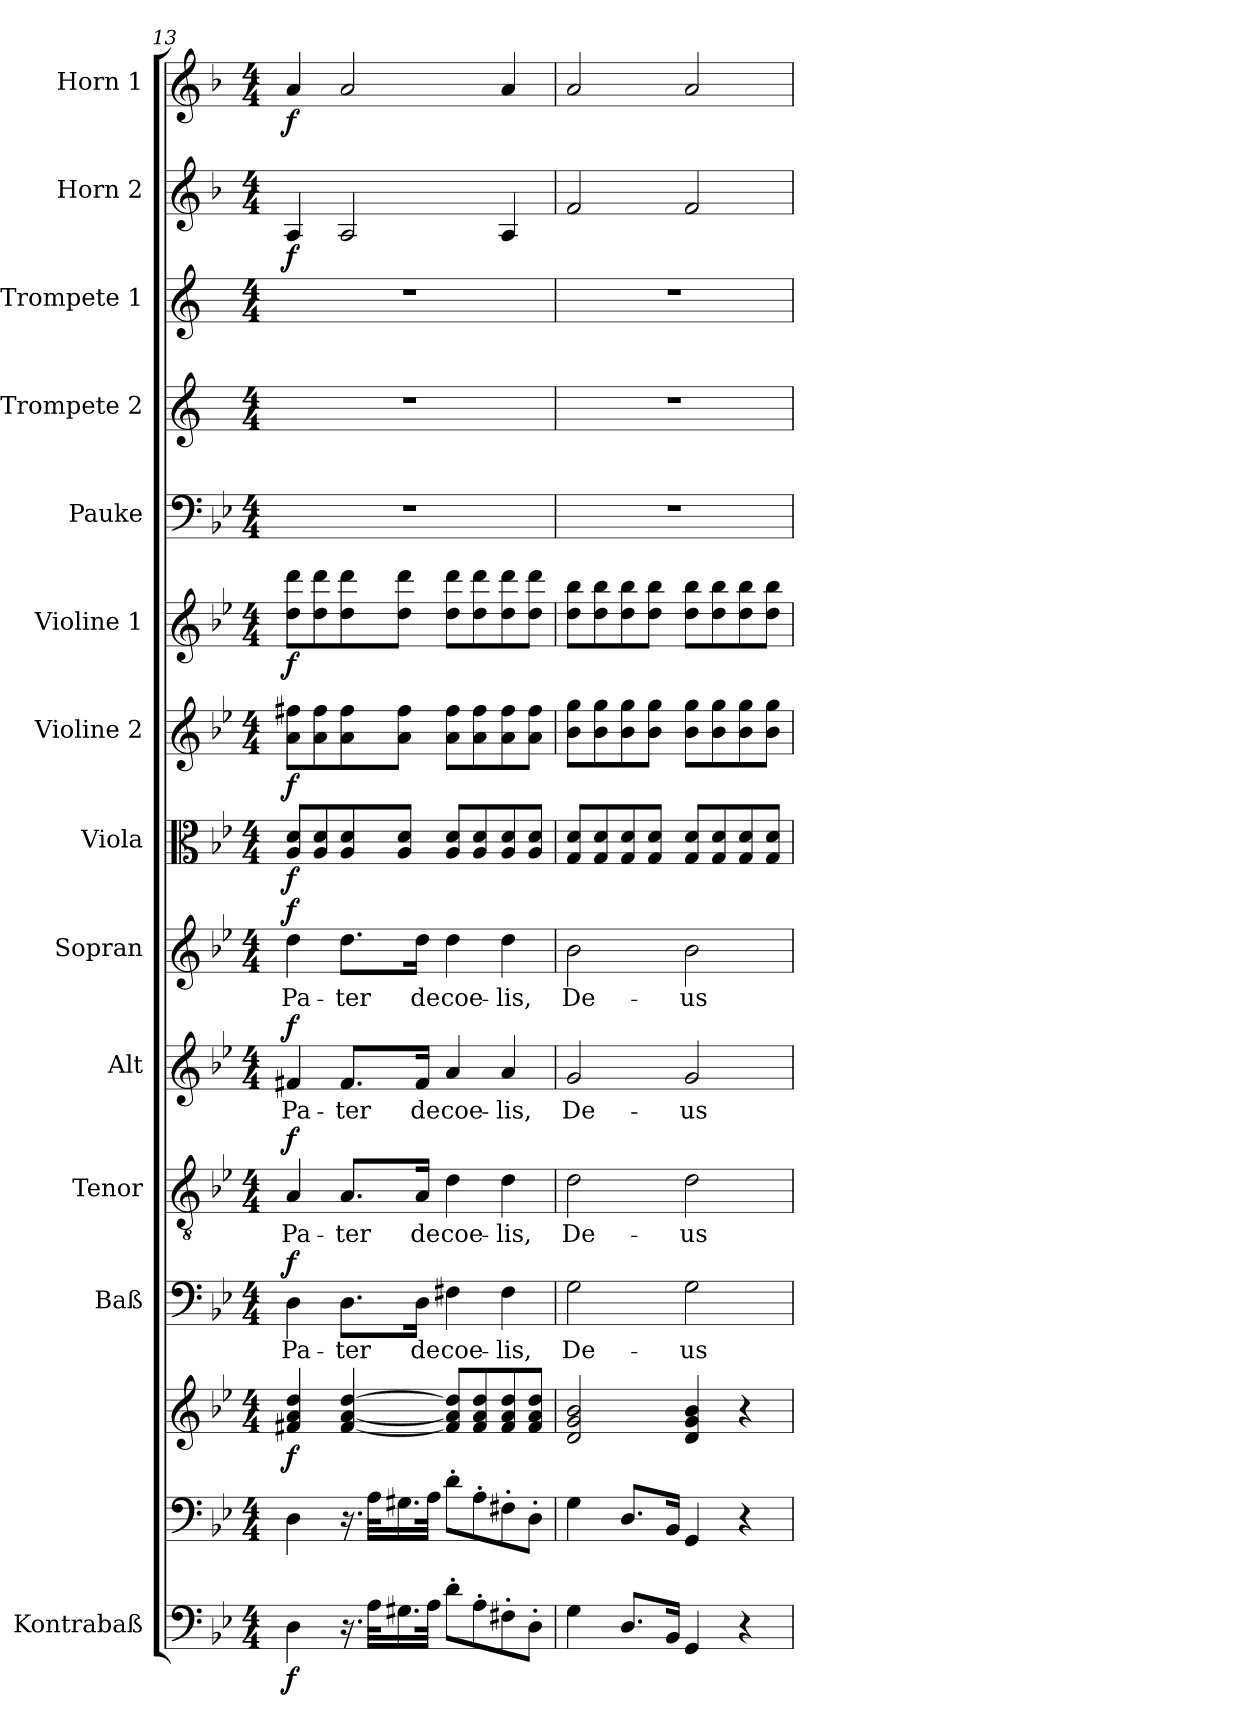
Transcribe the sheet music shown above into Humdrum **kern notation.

**kern	**dynam	**kern	**kern	**dynam	**kern	**text	**dynam	**kern	**text	**dynam	**kern	**text	**dynam	**kern	**text	**dynam	**kern	**dynam	**kern	**dynam	**kern	**dynam	**kern	**kern	**kern	**kern	**dynam	**kern	**dynam
*part14	*part14	*part13	*part13	*part13	*part12	*part12	*part12	*part11	*part11	*part11	*part10	*part10	*part10	*part9	*part9	*part9	*part8	*part8	*part7	*part7	*part6	*part6	*part5	*part4	*part3	*part2	*part2	*part1	*part1
*staff15	*staff15	*staff14	*staff13	*staff13/14	*staff12	*staff12	*staff12	*staff11	*staff11	*staff11	*staff10	*staff10	*staff10	*staff9	*staff9	*staff9	*staff8	*staff8	*staff7	*staff7	*staff6	*staff6	*staff5	*staff4	*staff3	*staff2	*staff2	*staff1	*staff1
*I"Kontrabaß	*	*	*	*	*I"Baß	*	*	*I"Tenor	*	*	*I"Alt	*	*	*I"Sopran	*	*	*I"Viola	*	*I"Violine 2	*	*I"Violine 1	*	*I"Pauke	*I"Trompete 2	*I"Trompete 1	*I"Horn 2	*	*I"Horn 1	*
*I'Kb.	*	*	*	*	*	*	*	*	*	*	*	*	*	*	*	*	*I'Vla.	*	*I'Vl. 2	*	*I'Vl. 1	*	*	*I'Tr. 2	*I'Tr. 1	*I'Hr. 2	*	*I'Hr. 1	*
*clefF4	*	*clefF4	*clefG2	*	*clefF4	*	*	*clefGv2	*	*	*clefG2	*	*	*clefG2	*	*	*clefC3	*	*clefG2	*	*clefG2	*	*clefF4	*clefG2	*clefG2	*clefG2	*	*clefG2	*
*ITrd7c12	*	*	*	*	*	*	*	*	*	*	*	*	*	*	*	*	*	*	*	*	*	*	*	*ITrd1c2	*ITrd1c2	*ITrd4c7	*	*ITrd4c7	*
*k[b-e-]	*	*k[b-e-]	*k[b-e-]	*	*k[b-e-]	*	*	*k[b-e-]	*	*	*k[b-e-]	*	*	*k[b-e-]	*	*	*k[b-e-]	*	*k[b-e-]	*	*k[b-e-]	*	*k[b-e-]	*k[b-e-]	*k[b-e-]	*k[b-e-]	*	*k[b-e-]	*
*B-:	*	*B-:	*B-:	*	*B-:	*	*	*B-:	*	*	*B-:	*	*	*B-:	*	*	*B-:	*	*B-:	*	*B-:	*	*B-:	*B-:	*B-:	*B-:	*	*B-:	*
*M4/4	*	*M4/4	*M4/4	*	*M4/4	*	*	*M4/4	*	*	*M4/4	*	*	*M4/4	*	*	*M4/4	*	*M4/4	*	*M4/4	*	*M4/4	*M4/4	*M4/4	*M4/4	*	*M4/4	*
=13	=13	=13	=13	=13	=13	=13	=13	=13	=13	=13	=13	=13	=13	=13	=13	=13	=13	=13	=13	=13	=13	=13	=13	=13	=13	=13	=13	=13	=13
!	!LO:DY:b	!	!	!LO:DY:b	!	!LO:LY:b	!LO:DY:a	!	!LO:LY:b	!LO:DY:a	!	!LO:LY:b	!LO:DY:a	!	!LO:LY:b	!LO:DY:a	!	!LO:DY:b	!	!LO:DY:b	!	!LO:DY:b	!	!	!	!	!LO:DY:b	!	!LO:DY:b
4DD\	f	4D\	4f#X/ 4a/ 4dd/	f	4D\	Pa-	f	4A/	Pa-	f	4f#X/	Pa-	f	4dd\	Pa-	f	8A/ 8d/L	f	8a\ 8ff#X\L	f	8dd\ 8ddd\L	f	1r	1r	1r	4D/	f	4d/	f
.	.	.	.	.	.	.	.	.	.	.	.	.	.	.	.	.	8A/ 8d/	.	8a\ 8ff#\	.	8dd\ 8ddd\	.	.	.	.	.	.	.	.
!	!	!	!	!	!	!LO:LY:b	!	!	!LO:LY:b	!	!	!LO:LY:b	!	!	!LO:LY:b	!	!	!	!	!	!	!	!	!	!	!	!	!	!
16.r	.	16.r	[4f#/ [4a/ [4dd/	.	8.D\L	-ter	.	8.A/L	-ter	.	8.f#/L	-ter	.	8.dd\L	-ter	.	8A/ 8d/	.	8a\ 8ff#\	.	8dd\ 8ddd\	.	.	.	.	2D/	.	2d/	.
32AA\KLL	.	32A\KLL	.	.	.	.	.	.	.	.	.	.	.	.	.	.	.	.	.	.	.	.	.	.	.	.	.	.	.
16.GG#X\	.	16.G#X\	.	.	.	.	.	.	.	.	.	.	.	.	.	.	8A/ 8d/J	.	8a\ 8ff#\J	.	8dd\ 8ddd\J	.	.	.	.	.	.	.	.
!	!	!	!	!	!	!LO:LY:b	!	!	!LO:LY:b	!	!	!LO:LY:b	!	!	!LO:LY:b	!	!	!	!	!	!	!	!	!	!	!	!	!	!
.	.	.	.	.	16D\Jk	de	.	16A/Jk	de	.	16f#/Jk	de	.	16dd\Jk	de	.	.	.	.	.	.	.	.	.	.	.	.	.	.
32AA\JJk	.	32A\JJk	.	.	.	.	.	.	.	.	.	.	.	.	.	.	.	.	.	.	.	.	.	.	.	.	.	.	.
!	!	!	!	!	!	!LO:LY:b	!	!	!LO:LY:b	!	!	!LO:LY:b	!	!	!LO:LY:b	!	!	!	!	!	!	!	!	!	!	!	!	!	!
8D'>\L	.	8d'>\L	8f#/] 8a/] 8dd/]L	.	4F#X\	coe-	.	4d\	coe-	.	4a/	coe-	.	4dd\	coe-	.	8A/ 8d/L	.	8a\ 8ff#\L	.	8dd\ 8ddd\L	.	.	.	.	.	.	.	.
8AA'>\	.	8A'>\	8f#/ 8a/ 8dd/	.	.	.	.	.	.	.	.	.	.	.	.	.	8A/ 8d/	.	8a\ 8ff#\	.	8dd\ 8ddd\	.	.	.	.	.	.	.	.
!	!	!	!	!	!	!LO:LY:b	!	!	!LO:LY:b	!	!	!LO:LY:b	!	!	!LO:LY:b	!	!	!	!	!	!	!	!	!	!	!	!	!	!
8FF#X'>\	.	8F#X'>\	8f#/ 8a/ 8dd/	.	4F#\	-lis,	.	4d\	-lis,	.	4a/	-lis,	.	4dd\	-lis,	.	8A/ 8d/	.	8a\ 8ff#\	.	8dd\ 8ddd\	.	.	.	.	4D/	.	4d/	.
8DD'>\J	.	8D'>\J	8f#/ 8a/ 8dd/J	.	.	.	.	.	.	.	.	.	.	.	.	.	8A/ 8d/J	.	8a\ 8ff#\J	.	8dd\ 8ddd\J	.	.	.	.	.	.	.	.
=14	=14	=14	=14	=14	=14	=14	=14	=14	=14	=14	=14	=14	=14	=14	=14	=14	=14	=14	=14	=14	=14	=14	=14	=14	=14	=14	=14	=14	=14
!	!	!	!	!	!	!LO:LY:b	!	!	!LO:LY:b	!	!	!LO:LY:b	!	!	!LO:LY:b	!	!	!	!	!	!	!	!	!	!	!	!	!	!
4GG\	.	4G\	2d/ 2g/ 2b-/	.	2G\	De-	.	2d\	De-	.	2g/	De-	.	2b-\	De-	.	8G/ 8d/L	.	8b-\ 8gg\L	.	8dd\ 8bb-\L	.	1r	1r	1r	2B-/	.	2d/	.
.	.	.	.	.	.	.	.	.	.	.	.	.	.	.	.	.	8G/ 8d/	.	8b-\ 8gg\	.	8dd\ 8bb-\	.	.	.	.	.	.	.	.
8.DD/L	.	8.D/L	.	.	.	.	.	.	.	.	.	.	.	.	.	.	8G/ 8d/	.	8b-\ 8gg\	.	8dd\ 8bb-\	.	.	.	.	.	.	.	.
.	.	.	.	.	.	.	.	.	.	.	.	.	.	.	.	.	8G/ 8d/J	.	8b-\ 8gg\J	.	8dd\ 8bb-\J	.	.	.	.	.	.	.	.
16BBB-/Jk	.	16BB-/Jk	.	.	.	.	.	.	.	.	.	.	.	.	.	.	.	.	.	.	.	.	.	.	.	.	.	.	.
!	!	!	!	!	!	!LO:LY:b	!	!	!LO:LY:b	!	!	!LO:LY:b	!	!	!LO:LY:b	!	!	!	!	!	!	!	!	!	!	!	!	!	!
4GGG/	.	4GG/	4d/ 4g/ 4b-/	.	2G\	-us	.	2d\	-us	.	2g/	-us	.	2b-\	-us	.	8G/ 8d/L	.	8b-\ 8gg\L	.	8dd\ 8bb-\L	.	.	.	.	2B-/	.	2d/	.
.	.	.	.	.	.	.	.	.	.	.	.	.	.	.	.	.	8G/ 8d/	.	8b-\ 8gg\	.	8dd\ 8bb-\	.	.	.	.	.	.	.	.
4r	.	4r	4r	.	.	.	.	.	.	.	.	.	.	.	.	.	8G/ 8d/	.	8b-\ 8gg\	.	8dd\ 8bb-\	.	.	.	.	.	.	.	.
.	.	.	.	.	.	.	.	.	.	.	.	.	.	.	.	.	8G/ 8d/J	.	8b-\ 8gg\J	.	8dd\ 8bb-\J	.	.	.	.	.	.	.	.
=	=	=	=	=	=	=	=	=	=	=	=	=	=	=	=	=	=	=	=	=	=	=	=	=	=	=	=	=	=
*-	*-	*-	*-	*-	*-	*-	*-	*-	*-	*-	*-	*-	*-	*-	*-	*-	*-	*-	*-	*-	*-	*-	*-	*-	*-	*-	*-	*-	*-
